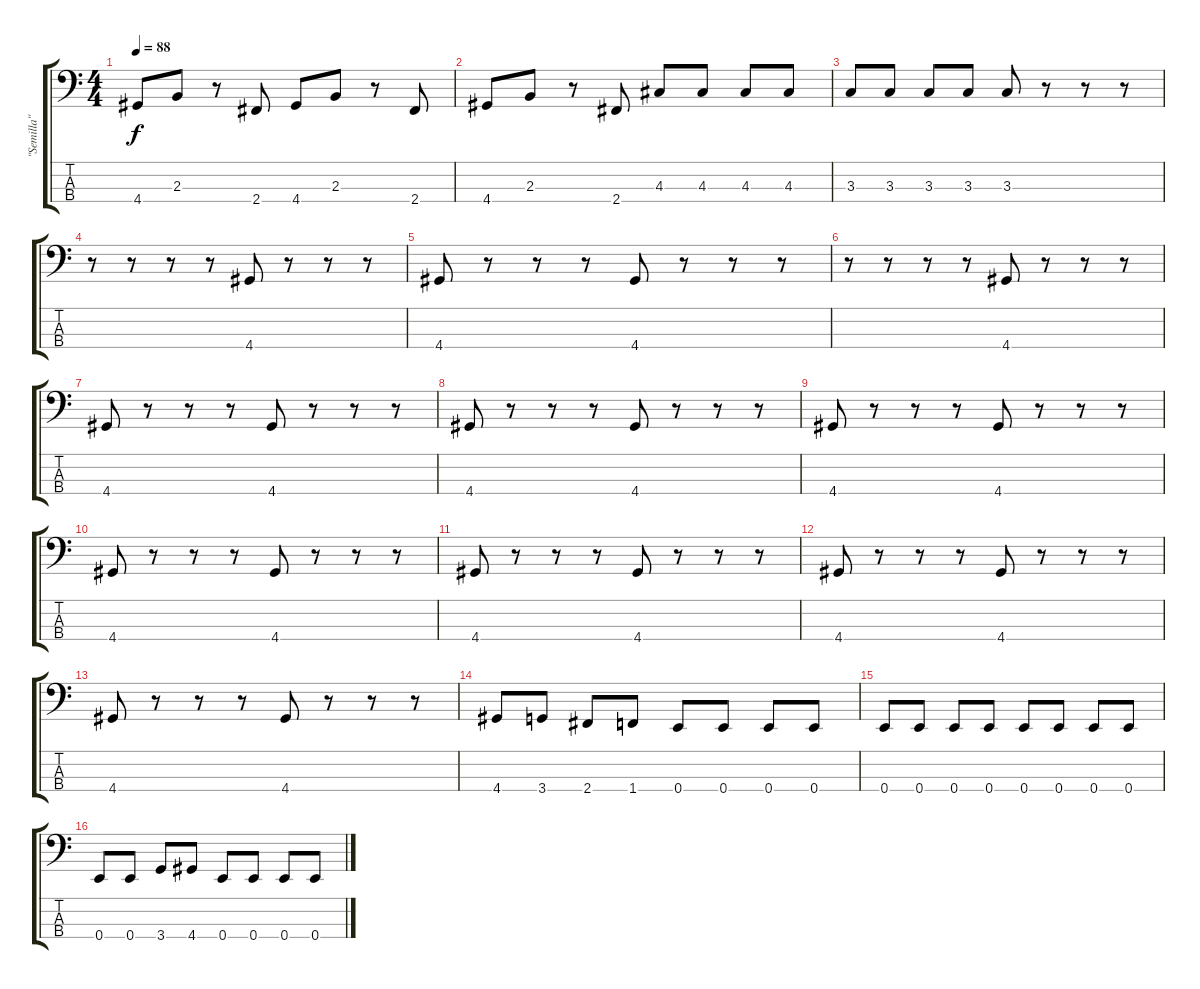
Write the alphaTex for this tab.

\track ("\"Semilla\" Bucciarelli" "\"Semilla\" ") {instrument electricbassfinger}
\staff {score tabs}
\tuning (G2 D2 A1 E1) {hide}
\ts (4 4)
\tempo 88
\clef f4
\ks c
4.4.8{dy f} 2.3.8 r.8 2.4.8 4.4.8 2.3.8 r.8 2.4.8 |
4.4.8 2.3.8 r.8 2.4.8 4.3.8 4.3.8 4.3.8 4.3.8 |
3.3.8 3.3.8 3.3.8 3.3.8 3.3.8 r.8 r.8 r.8 |
r.8 r.8 r.8 r.8 4.4.8 r.8 r.8 r.8 |
4.4.8 r.8 r.8 r.8 4.4.8 r.8 r.8 r.8 |
r.8 r.8 r.8 r.8 4.4.8 r.8 r.8 r.8 |
4.4.8 r.8 r.8 r.8 4.4.8 r.8 r.8 r.8 |
4.4.8 r.8 r.8 r.8 4.4.8 r.8 r.8 r.8 |
4.4.8 r.8 r.8 r.8 4.4.8 r.8 r.8 r.8 |
4.4.8 r.8 r.8 r.8 4.4.8 r.8 r.8 r.8 |
4.4.8 r.8 r.8 r.8 4.4.8 r.8 r.8 r.8 |
4.4.8 r.8 r.8 r.8 4.4.8 r.8 r.8 r.8 |
4.4.8 r.8 r.8 r.8 4.4.8 r.8 r.8 r.8 |
4.4.8 3.4.8 2.4.8 1.4.8 0.4.8 0.4.8 0.4.8 0.4.8 |
0.4.8 0.4.8 0.4.8 0.4.8 0.4.8 0.4.8 0.4.8 0.4.8 |
0.4.8 0.4.8 3.4.8 4.4.8 0.4.8 0.4.8 0.4.8 0.4.8
